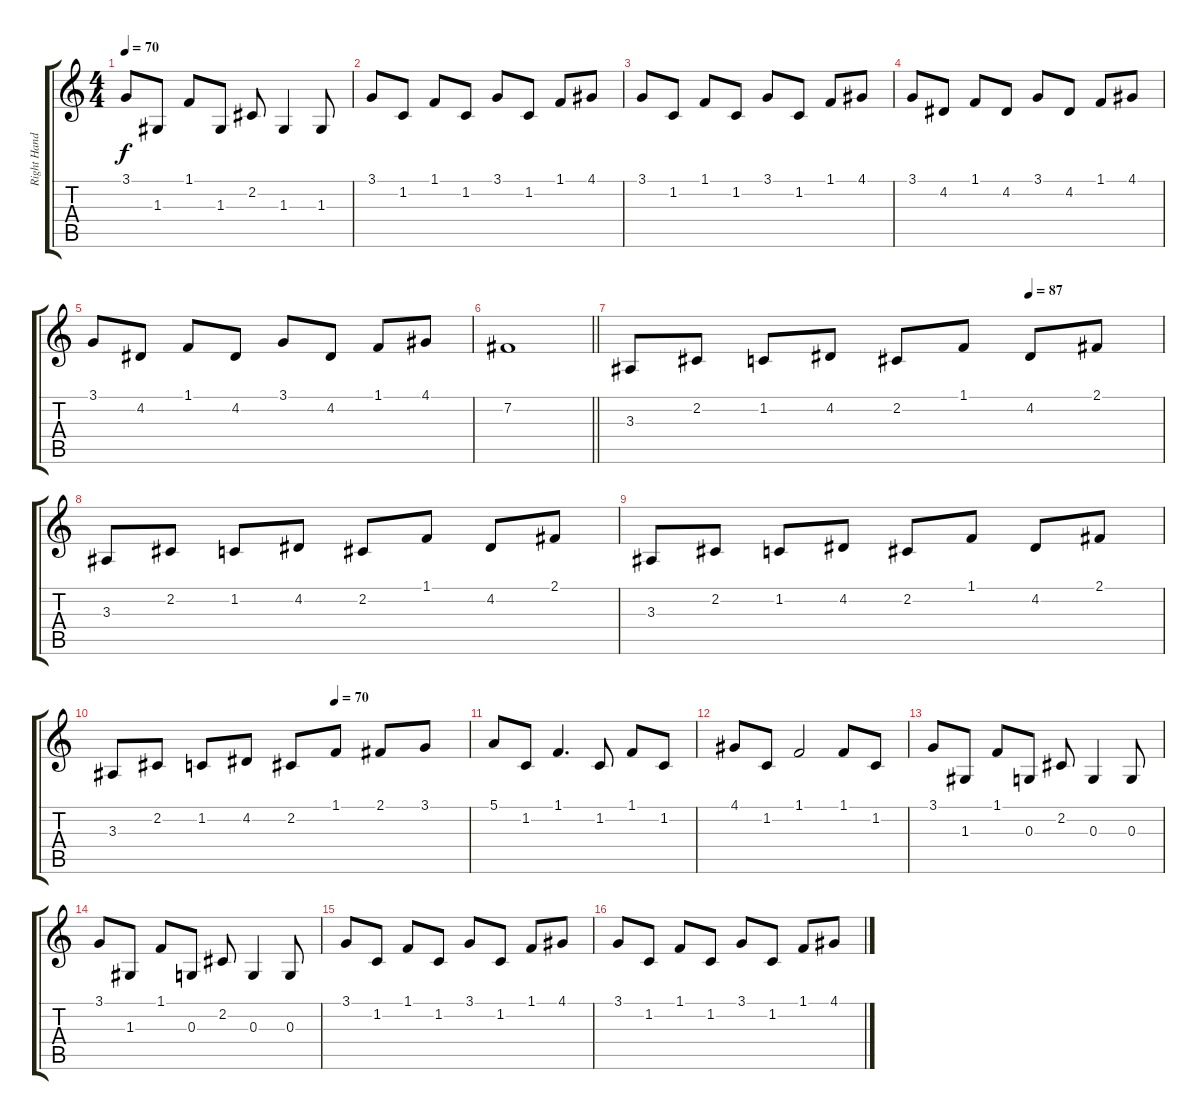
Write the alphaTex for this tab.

\track ("Right Hand" "Right Hand") {instrument acousticgrandpiano}
\staff {score tabs}
\tuning (E4 B3 G3 D3 A2 E2) {hide}
\ts (4 4)
\tempo 70
\clef g2
\ks c
3.1.8{dy f} 1.3.8 1.1.8 1.3.8 2.2.8 1.3.4 1.3.8 |
3.1.8 1.2.8 1.1.8 1.2.8 3.1.8 1.2.8 1.1.8 4.1.8 |
3.1.8 1.2.8 1.1.8 1.2.8 3.1.8 1.2.8 1.1.8 4.1.8 |
3.1.8 4.2.8 1.1.8 4.2.8 3.1.8 4.2.8 1.1.8 4.1.8 |
3.1.8 4.2.8 1.1.8 4.2.8 3.1.8 4.2.8 1.1.8 4.1.8 |
\barLineRight lightlight
7.2.1 |
\section ("" "")
\tempo (87 0.75)
3.3.8 2.2.8 1.2.8 4.2.8 2.2.8 1.1.8 4.2.8 2.1.8 |
3.3.8 2.2.8 1.2.8 4.2.8 2.2.8 1.1.8 4.2.8 2.1.8 |
3.3.8 2.2.8 1.2.8 4.2.8 2.2.8 1.1.8 4.2.8 2.1.8 |
\tempo (70 0.625)
3.3.8 2.2.8 1.2.8 4.2.8 2.2.8 1.1.8 2.1.8 3.1.8 |
5.1.8 1.2.8 1.1.4{d} 1.2.8 1.1.8 1.2.8 |
4.1.8 1.2.8 1.1.2 1.1.8 1.2.8 |
3.1.8 1.3.8 1.1.8 0.3.8 2.2.8 0.3.4 0.3.8 |
3.1.8 1.3.8 1.1.8 0.3.8 2.2.8 0.3.4 0.3.8 |
3.1.8 1.2.8 1.1.8 1.2.8 3.1.8 1.2.8 1.1.8 4.1.8 |
3.1.8 1.2.8 1.1.8 1.2.8 3.1.8 1.2.8 1.1.8 4.1.8
